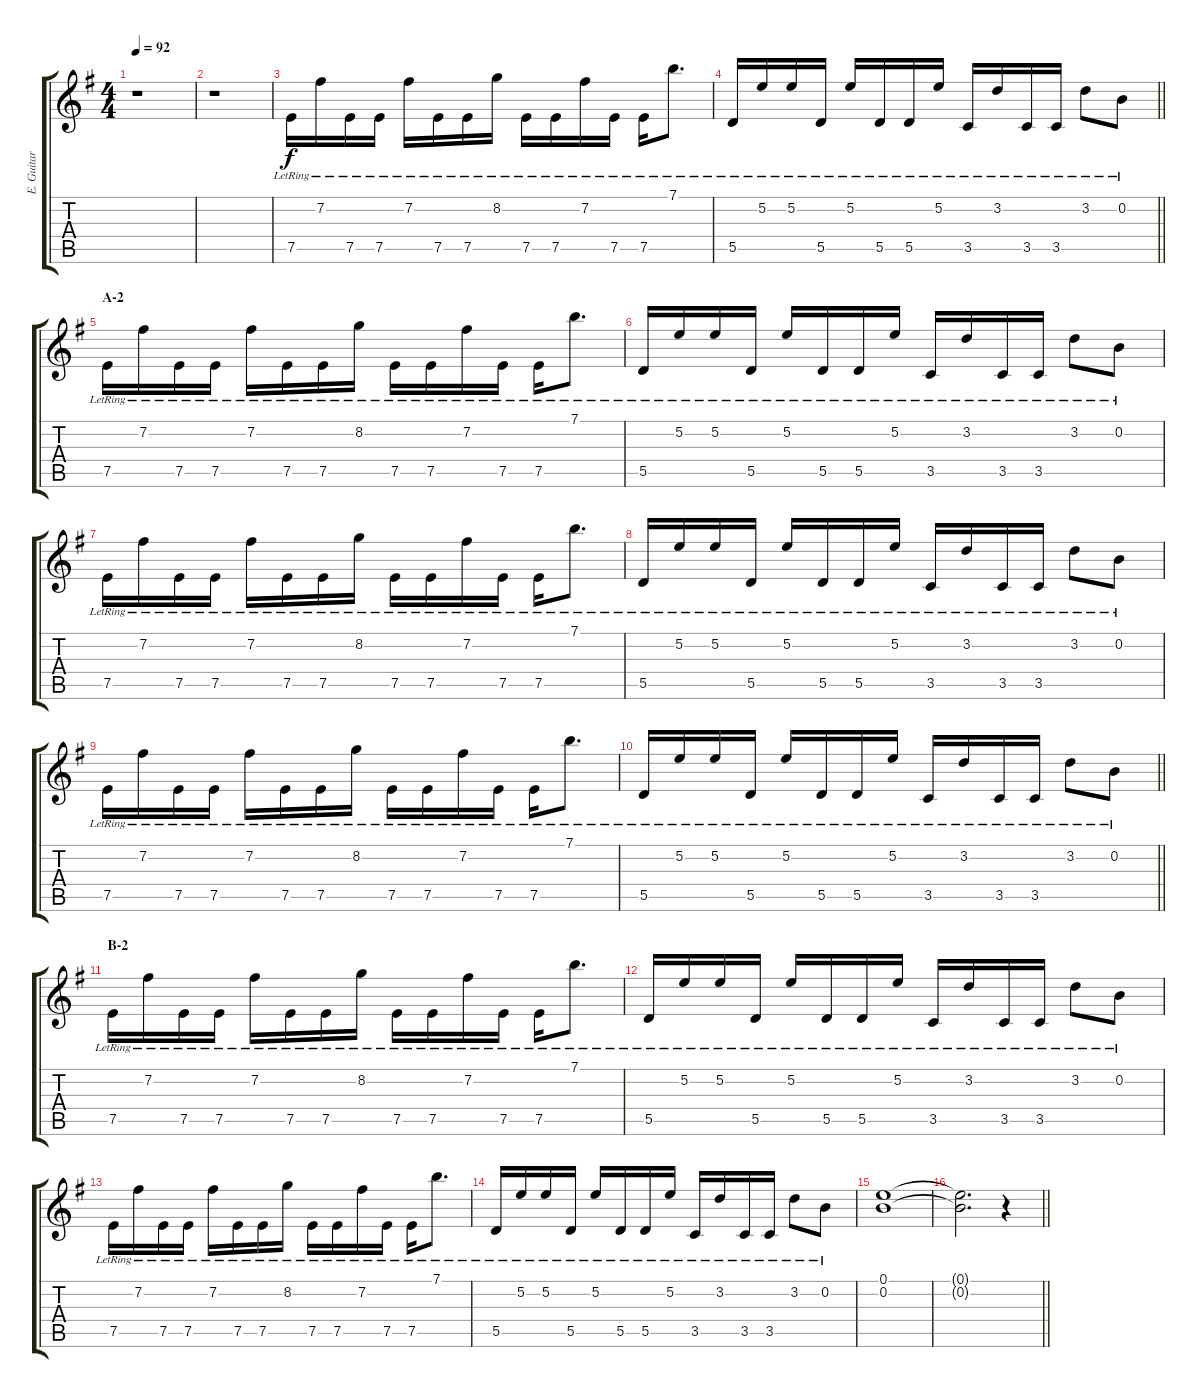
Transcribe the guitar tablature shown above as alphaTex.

\track ("E. Guitar III" "E. Guitar ") {instrument electricguitarclean}
\staff {score tabs}
\tuning (E4 B3 G3 D3 A2 E2) {hide}
\ts (4 4)
\tempo 92
\clef g2
\ks eminor
r.1{dy f} |
r.1 |
7.5{lr}.16 7.2{lr}.16 7.5{lr}.16 7.5{lr}.16 7.2{lr}.16 7.5{lr}.16 7.5{lr}.16 8.2{lr}.16 7.5{lr}.16 7.5{lr}.16 7.2{lr}.16 7.5{lr}.16 7.5{lr}.16 7.1{lr}.8{d} |
\barLineRight lightlight
5.5{lr}.16 5.2{lr}.16 5.2{lr}.16 5.5{lr}.16 5.2{lr}.16 5.5{lr}.16 5.5{lr}.16 5.2{lr}.16 3.5{lr}.16 3.2{lr}.16 3.5{lr}.16 3.5{lr}.16 3.2{lr}.8 0.2{lr}.8 |
\section ("" "A-2")
7.5{lr}.16 7.2{lr}.16 7.5{lr}.16 7.5{lr}.16 7.2{lr}.16 7.5{lr}.16 7.5{lr}.16 8.2{lr}.16 7.5{lr}.16 7.5{lr}.16 7.2{lr}.16 7.5{lr}.16 7.5{lr}.16 7.1{lr}.8{d} |
5.5{lr}.16 5.2{lr}.16 5.2{lr}.16 5.5{lr}.16 5.2{lr}.16 5.5{lr}.16 5.5{lr}.16 5.2{lr}.16 3.5{lr}.16 3.2{lr}.16 3.5{lr}.16 3.5{lr}.16 3.2{lr}.8 0.2{lr}.8 |
7.5{lr}.16 7.2{lr}.16 7.5{lr}.16 7.5{lr}.16 7.2{lr}.16 7.5{lr}.16 7.5{lr}.16 8.2{lr}.16 7.5{lr}.16 7.5{lr}.16 7.2{lr}.16 7.5{lr}.16 7.5{lr}.16 7.1{lr}.8{d} |
5.5{lr}.16 5.2{lr}.16 5.2{lr}.16 5.5{lr}.16 5.2{lr}.16 5.5{lr}.16 5.5{lr}.16 5.2{lr}.16 3.5{lr}.16 3.2{lr}.16 3.5{lr}.16 3.5{lr}.16 3.2{lr}.8 0.2{lr}.8 |
7.5{lr}.16 7.2{lr}.16 7.5{lr}.16 7.5{lr}.16 7.2{lr}.16 7.5{lr}.16 7.5{lr}.16 8.2{lr}.16 7.5{lr}.16 7.5{lr}.16 7.2{lr}.16 7.5{lr}.16 7.5{lr}.16 7.1{lr}.8{d} |
\barLineRight lightlight
5.5{lr}.16 5.2{lr}.16 5.2{lr}.16 5.5{lr}.16 5.2{lr}.16 5.5{lr}.16 5.5{lr}.16 5.2{lr}.16 3.5{lr}.16 3.2{lr}.16 3.5{lr}.16 3.5{lr}.16 3.2{lr}.8 0.2{lr}.8 |
\section ("" "B-2")
7.5{lr}.16 7.2{lr}.16 7.5{lr}.16 7.5{lr}.16 7.2{lr}.16 7.5{lr}.16 7.5{lr}.16 8.2{lr}.16 7.5{lr}.16 7.5{lr}.16 7.2{lr}.16 7.5{lr}.16 7.5{lr}.16 7.1{lr}.8{d} |
5.5{lr}.16 5.2{lr}.16 5.2{lr}.16 5.5{lr}.16 5.2{lr}.16 5.5{lr}.16 5.5{lr}.16 5.2{lr}.16 3.5{lr}.16 3.2{lr}.16 3.5{lr}.16 3.5{lr}.16 3.2{lr}.8 0.2{lr}.8 |
7.5{lr}.16 7.2{lr}.16 7.5{lr}.16 7.5{lr}.16 7.2{lr}.16 7.5{lr}.16 7.5{lr}.16 8.2{lr}.16 7.5{lr}.16 7.5{lr}.16 7.2{lr}.16 7.5{lr}.16 7.5{lr}.16 7.1{lr}.8{d} |
5.5{lr}.16 5.2{lr}.16 5.2{lr}.16 5.5{lr}.16 5.2{lr}.16 5.5{lr}.16 5.5{lr}.16 5.2{lr}.16 3.5{lr}.16 3.2{lr}.16 3.5{lr}.16 3.5{lr}.16 3.2{lr}.8 0.2{lr}.8 |
(0.1 0.2).1 |
\barLineRight lightlight
(0.1{t} 0.2{t}).2{d} r.4
